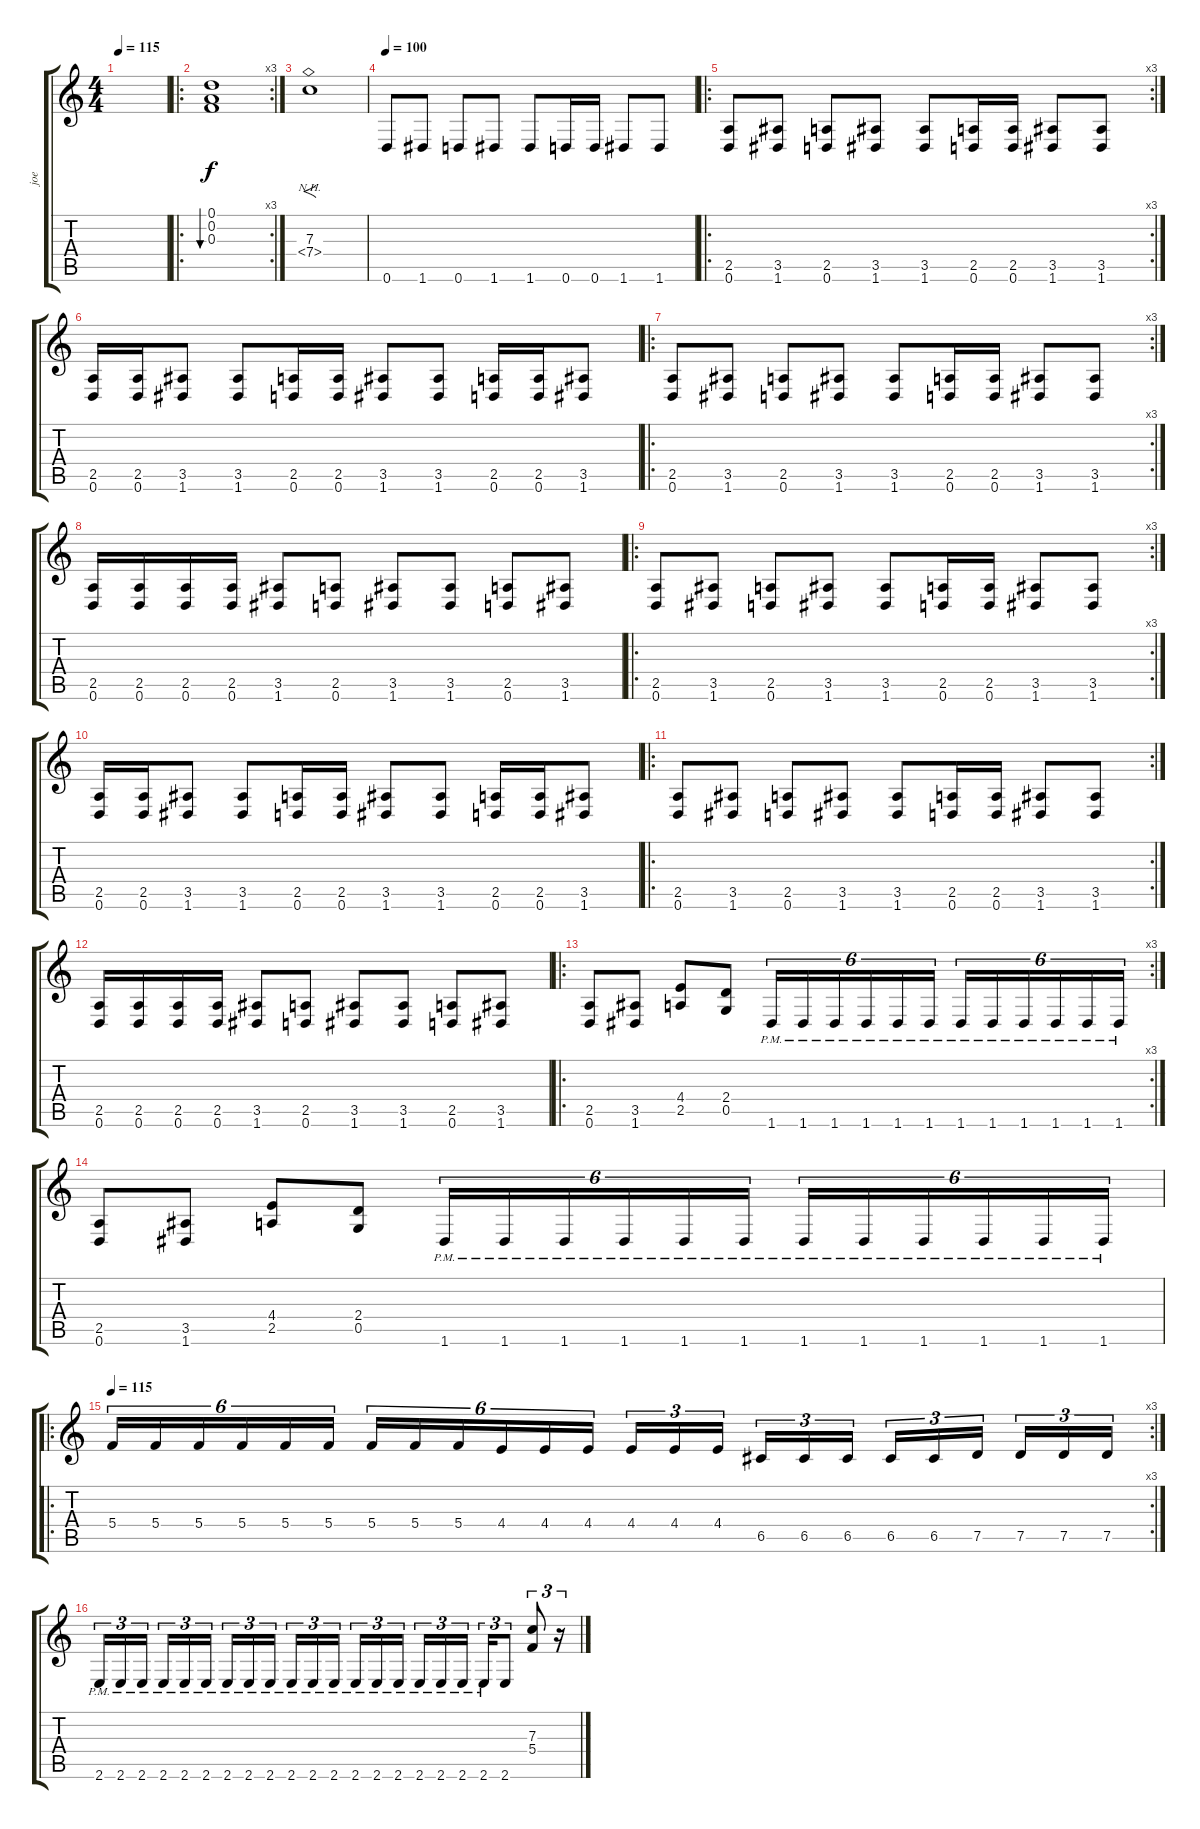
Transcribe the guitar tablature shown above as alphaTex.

\track ("joe" "joe") {instrument overdrivenguitar}
\staff {score tabs}
\tuning (D4 A3 F3 C3 G2 D2) {hide}
\ts (4 4)
\tempo 115
\clef g2
\ks c
|
\ro
\rc 3
(0.1 0.2 0.3).1{bu 240 balance 2} |
(7.3 7.4{nh}).1{f volume 15 balance 8} |
\tempo 100
0.6.8{volume 13 balance 5} 1.6.8 0.6.8 1.6.8 1.6.8 0.6.16 0.6.16 1.6.8 1.6.8 |
\ro
\rc 3
(2.5 0.6).8 (3.5 1.6).8 (2.5 0.6).8 (3.5 1.6).8 (3.5 1.6).8 (2.5 0.6).16 (2.5 0.6).16 (3.5 1.6).8 (3.5 1.6).8 |
(2.5 0.6).16 (2.5 0.6).16 (3.5 1.6).8 (3.5 1.6).8 (2.5 0.6).16 (2.5 0.6).16 (3.5 1.6).8 (3.5 1.6).8 (2.5 0.6).16 (2.5 0.6).16 (3.5 1.6).8 |
\ro
\rc 3
(2.5 0.6).8 (3.5 1.6).8 (2.5 0.6).8 (3.5 1.6).8 (3.5 1.6).8 (2.5 0.6).16 (2.5 0.6).16 (3.5 1.6).8 (3.5 1.6).8 |
(2.5 0.6).16 (2.5 0.6).16 (2.5 0.6).16 (2.5 0.6).16 (3.5 1.6).8 (2.5 0.6).8 (3.5 1.6).8 (3.5 1.6).8 (2.5 0.6).8 (3.5 1.6).8 |
\ro
\rc 3
(2.5 0.6).8 (3.5 1.6).8 (2.5 0.6).8 (3.5 1.6).8 (3.5 1.6).8 (2.5 0.6).16 (2.5 0.6).16 (3.5 1.6).8 (3.5 1.6).8 |
(2.5 0.6).16 (2.5 0.6).16 (3.5 1.6).8 (3.5 1.6).8 (2.5 0.6).16 (2.5 0.6).16 (3.5 1.6).8 (3.5 1.6).8 (2.5 0.6).16 (2.5 0.6).16 (3.5 1.6).8 |
\ro
\rc 2
(2.5 0.6).8 (3.5 1.6).8 (2.5 0.6).8 (3.5 1.6).8 (3.5 1.6).8 (2.5 0.6).16 (2.5 0.6).16 (3.5 1.6).8 (3.5 1.6).8 |
(2.5 0.6).16 (2.5 0.6).16 (2.5 0.6).16 (2.5 0.6).16 (3.5 1.6).8 (2.5 0.6).8 (3.5 1.6).8 (3.5 1.6).8 (2.5 0.6).8 (3.5 1.6).8 |
\ro
\rc 3
(2.5 0.6).8 (3.5 1.6).8 (4.4 2.5).8 (2.4 0.5).8 1.6{pm}.16{tu (6 4)} 1.6{pm}.16{tu (6 4)} 1.6{pm}.16{tu (6 4)} 1.6{pm}.16{tu (6 4)} 1.6{pm}.16{tu (6 4)} 1.6{pm}.16{tu (6 4)} 1.6{pm}.16{tu (6 4)} 1.6{pm}.16{tu (6 4)} 1.6{pm}.16{tu (6 4)} 1.6{pm}.16{tu (6 4)} 1.6{pm}.16{tu (6 4)} 1.6{pm}.16{tu (6 4)} |
(2.5 0.6).8 (3.5 1.6).8 (4.4 2.5).8 (2.4 0.5).8 1.6{pm}.16{tu (6 4)} 1.6{pm}.16{tu (6 4)} 1.6{pm}.16{tu (6 4)} 1.6{pm}.16{tu (6 4)} 1.6{pm}.16{tu (6 4)} 1.6{pm}.16{tu (6 4)} 1.6{pm}.16{tu (6 4)} 1.6{pm}.16{tu (6 4)} 1.6{pm}.16{tu (6 4)} 1.6{pm}.16{tu (6 4)} 1.6{pm}.16{tu (6 4)} 1.6{pm}.16{tu (6 4)} |
\ro
\rc 3
\tempo 115
5.4.16{tu (6 4) volume 8} 5.4.16{tu (6 4)} 5.4.16{tu (6 4)} 5.4.16{tu (6 4)} 5.4.16{tu (6 4)} 5.4.16{tu (6 4)} 5.4.16{tu (6 4)} 5.4.16{tu (6 4)} 5.4.16{tu (6 4)} 4.4.16{tu (6 4)} 4.4.16{tu (6 4)} 4.4.16{tu (6 4)} 4.4.16{tu (3 2)} 4.4.16{tu (3 2)} 4.4.16{tu (3 2)} 6.5.16{tu (3 2)} 6.5.16{tu (3 2)} 6.5.16{tu (3 2)} 6.5.16{tu (3 2)} 6.5.16{tu (3 2)} 7.5.16{tu (3 2)} 7.5.16{tu (3 2)} 7.5.16{tu (3 2)} 7.5.16{tu (3 2)} |
2.6{pm}.16{tu (3 2) volume 13 balance 5} 2.6{pm}.16{tu (3 2)} 2.6{pm}.16{tu (3 2)} 2.6{pm}.16{tu (3 2)} 2.6{pm}.16{tu (3 2)} 2.6{pm}.16{tu (3 2)} 2.6{pm}.16{tu (3 2)} 2.6{pm}.16{tu (3 2)} 2.6{pm}.16{tu (3 2)} 2.6{pm}.16{tu (3 2)} 2.6{pm}.16{tu (3 2)} 2.6{pm}.16{tu (3 2)} 2.6{pm}.16{tu (3 2)} 2.6{pm}.16{tu (3 2)} 2.6{pm}.16{tu (3 2)} 2.6{pm}.16{tu (3 2)} 2.6{pm}.16{tu (3 2)} 2.6{pm}.16{tu (3 2)} 2.6{pm}.16{tu (3 2)} 2.6.8{tu (3 2)} (7.3 5.4).8{tu (3 2)} r.16{tu (3 2)}
